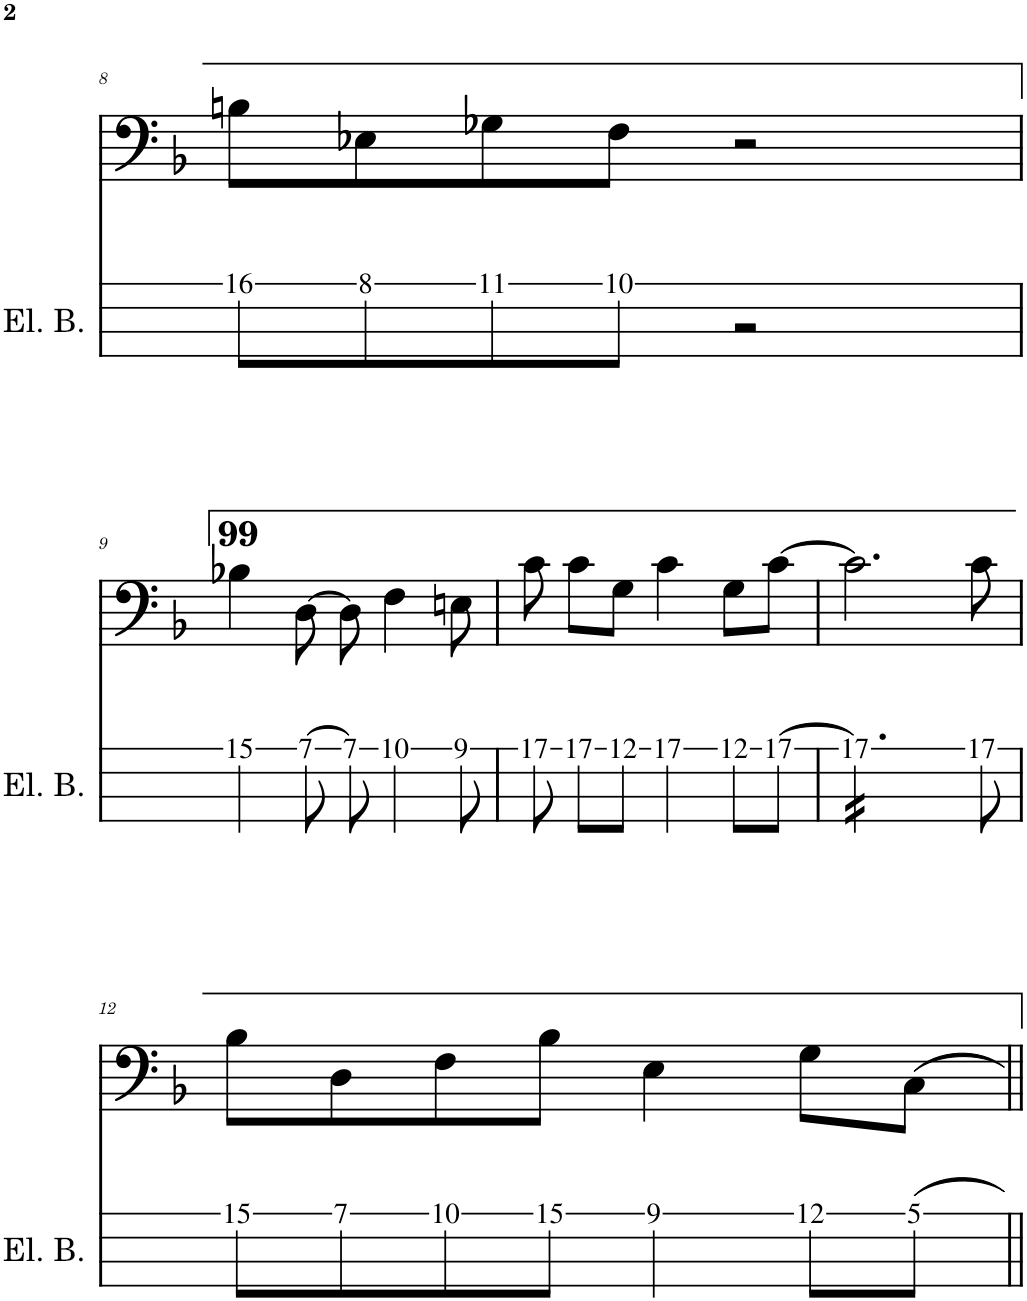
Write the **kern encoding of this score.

**kern	**kern
*part2	*part1
*staff2	*staff1
*I"Electric Bass	*I"Voice
*I'El. B.	*I'V
!!LO:PB:g=z
*	*clefF4
*Trd7c12	*
*k[b-]	*k[b-]
=8	=8
8bn\L	8Bn\L
8e-X\	8E-X\
8g-X\	8G-X\
8f\J	8F\J
2r	2r
!!LO:LB:g=z
=9	=9
4b-X\	4B-X\
[>8d\	[>8D\
8d\]	8D\]
4f\	4F\
8en\	8En\
=10	=10
8cc\	8c\
8cc\L	8c\L
8g\J	8G\J
4cc\	4c\
8g\L	8G\L
[>8cc\J	[>8c\J
=11	=11
2.cc\]	2.c\]
8cc\	8c\
!!LO:LB:g=z
=12	=12
8b-\L	8B-\L
8d\	8D\
8f\	8F\
8b-\J	8B-\J
4e\	4E\
8g\L	8G\L
8c\J	8C\J
=||	=||
*-	*-
